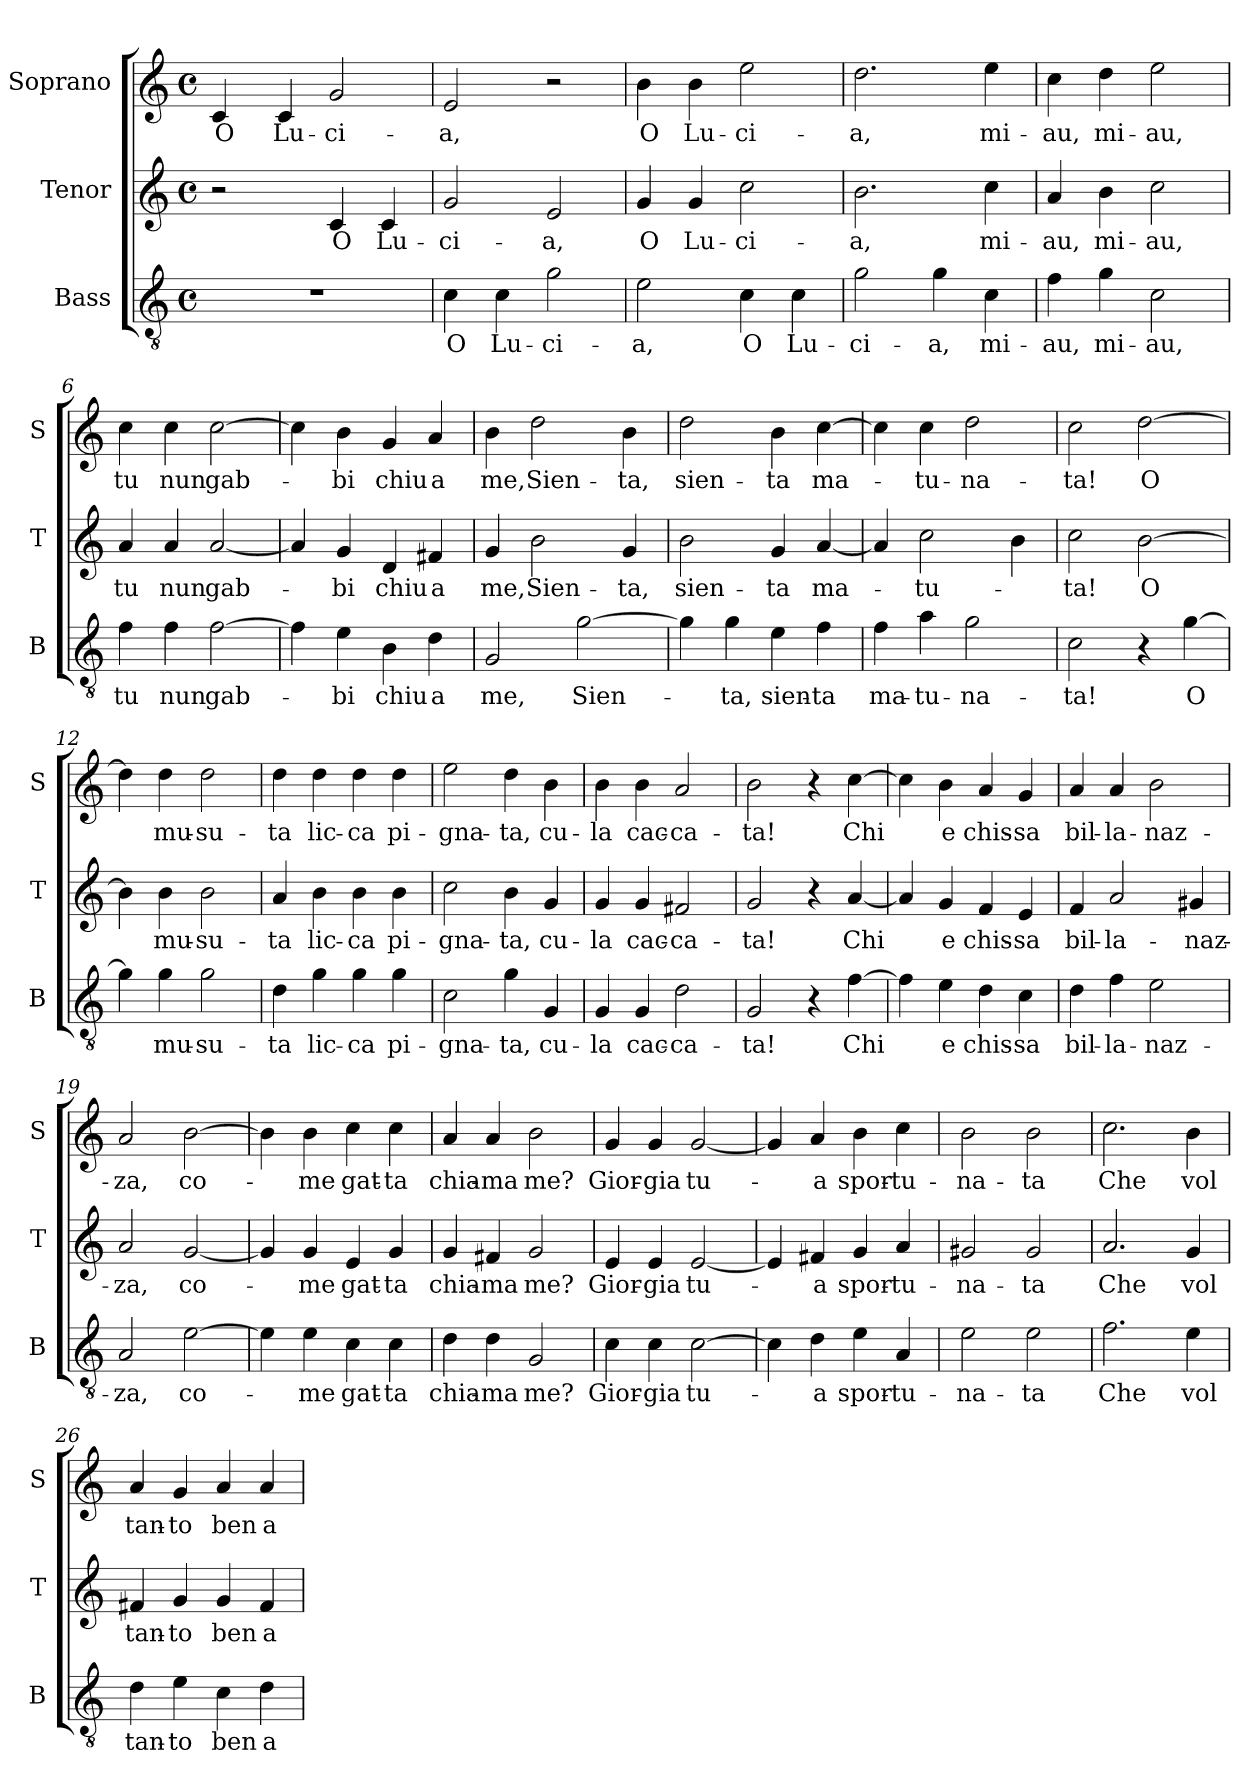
**kern	**text	**kern	**text	**kern	**text
*part3	*part3	*part2	*part2	*part1	*part1
*staff3	*staff3	*staff2	*staff2	*staff1	*staff1
*I"Bass	*	*I"Tenor	*	*I"Soprano	*
*I'B	*	*I'T	*	*I'S	*
*clefGv2	*	*clefG2	*	*clefG2	*
*k[]	*	*k[]	*	*k[]	*
*C:	*	*C:	*	*C:	*
*M4/4	*	*M4/4	*	*M4/4	*
*met(c)	*	*met(c)	*	*met(c)	*
=1	=1	=1	=1	=1	=1
!	!	!	!	!	!LO:LY:b
*	*	*	*	*^	*
1r	.	2r	.	4c/	16ryy	O
.	.	.	.	.	2...ryy	.
!	!	!	!	!	!	!LO:LY:b
.	.	.	.	4c/	.	Lu-
!	!	!	!LO:LY:b	!	!	!LO:LY:b
.	.	4c/	O	2g/	.	-ci-
!	!	!	!LO:LY:b	!	!	!
.	.	4c/	Lu-	.	.	.
=2	=2	=2	=2	=2	=2	=2
!	!LO:LY:b	!	!LO:LY:b	!	!	!LO:LY:b
*	*	*	*	*v	*v	*
4c\	O	2g/	-ci-	2e/	-a,
!	!LO:LY:b	!	!	!	!
4c\	Lu-	.	.	.	.
!	!LO:LY:b	!	!LO:LY:b	!	!
2g\	-ci-	2e/	-a,	2r	.
=3	=3	=3	=3	=3	=3
!	!LO:LY:b	!	!LO:LY:b	!	!LO:LY:b
2e\	-a,	4g/	O	4b\	O
!	!	!	!LO:LY:b	!	!LO:LY:b
.	.	4g/	Lu-	4b\	Lu-
!	!LO:LY:b	!	!LO:LY:b	!	!LO:LY:b
4c\	O	2cc\	-ci-	2ee\	-ci-
!	!LO:LY:b	!	!	!	!
4c\	Lu-	.	.	.	.
=4	=4	=4	=4	=4	=4
!	!LO:LY:b	!	!LO:LY:b	!	!LO:LY:b
2g\	-ci-	2.b\	-a,	2.dd\	-a,
!	!LO:LY:b	!	!	!	!
4g\	-a,	.	.	.	.
!	!LO:LY:b	!	!LO:LY:b	!	!LO:LY:b
4c\	mi-	4cc\	mi-	4ee\	mi-
=5	=5	=5	=5	=5	=5
!	!LO:LY:b	!	!LO:LY:b	!	!LO:LY:b
4f\	-au,	4a/	-au,	4cc\	-au,
!	!LO:LY:b	!	!LO:LY:b	!	!LO:LY:b
4g\	mi-	4b\	mi-	4dd\	mi-
!	!LO:LY:b	!	!LO:LY:b	!	!LO:LY:b
2c\	-au,	2cc\	-au,	2ee\	-au,
=6	=6	=6	=6	=6	=6
!	!LO:LY:b	!	!LO:LY:b	!	!LO:LY:b
4f\	tu	4a/	tu	4cc\	tu
!	!LO:LY:b	!	!LO:LY:b	!	!LO:LY:b
4f\	nun	4a/	nun	4cc\	nun
!	!LO:LY:b	!	!LO:LY:b	!	!LO:LY:b
[2f\	gab-	[2a/	gab-	[2cc\	gab-
!!LO:LB:g=z
=7	=7	=7	=7	=7	=7
4f\]	.	4a/]	.	4cc\]	.
!	!LO:LY:b	!	!LO:LY:b	!	!LO:LY:b
4e\	-bi	4g/	-bi	4b\	-bi
!	!LO:LY:b	!	!LO:LY:b	!	!LO:LY:b
4B\	chiu	4d/	chiu	4g/	chiu
!	!LO:LY:b	!	!LO:LY:b	!	!LO:LY:b
4d\	a	4f#X/	a	4a/	a
=8	=8	=8	=8	=8	=8
!	!LO:LY:b	!	!LO:LY:b	!	!LO:LY:b
2G/	me,	4g/	me,	4b\	me,
!	!	!	!LO:LY:b	!	!LO:LY:b
.	.	2b\	Sien-	2dd\	Sien-
!	!LO:LY:b	!	!	!	!
[2g\	Sien-	.	.	.	.
!	!	!	!LO:LY:b	!	!LO:LY:b
.	.	4g/	-ta,	4b\	-ta,
=9	=9	=9	=9	=9	=9
!	!	!	!LO:LY:b	!	!LO:LY:b
4g\]	.	2b\	sien-	2dd\	sien-
!	!LO:LY:b	!	!	!	!
4g\	-ta,	.	.	.	.
!	!LO:LY:b	!	!LO:LY:b	!	!LO:LY:b
4e\	sien-	4g/	-ta	4b\	-ta
!	!LO:LY:b	!	!LO:LY:b	!	!LO:LY:b
4f\	-ta	[4a/	ma-	[4cc\	ma-
=10	=10	=10	=10	=10	=10
!	!LO:LY:b	!	!	!	!
4f\	ma-	4a/]	.	4cc\]	.
!	!LO:LY:b	!	!LO:LY:b	!	!LO:LY:b
4a\	-tu-	2cc\	-tu-	4cc\	-tu-
!	!LO:LY:b	!	!	!	!LO:LY:b
2g\	-na-	.	.	2dd\	-na-
.	.	4b\	.	.	.
=11	=11	=11	=11	=11	=11
!	!LO:LY:b	!	!LO:LY:b	!	!LO:LY:b
2c\	-ta!	2cc\	-ta!	2cc\	-ta!
!	!	!	!LO:LY:b	!	!LO:LY:b
4r	.	[2b\	O	[2dd\	O
!	!LO:LY:b	!	!	!	!
[4g\	O	.	.	.	.
=12	=12	=12	=12	=12	=12
4g\]	.	4b\]	.	4dd\]	.
!	!LO:LY:b	!	!LO:LY:b	!	!LO:LY:b
4g\	mu-	4b\	mu-	4dd\	mu-
!	!LO:LY:b	!	!LO:LY:b	!	!LO:LY:b
2g\	-su-	2b\	-su-	2dd\	-su-
=13	=13	=13	=13	=13	=13
!	!LO:LY:b	!	!LO:LY:b	!	!LO:LY:b
4d\	-ta	4a/	-ta	4dd\	-ta
!	!LO:LY:b	!	!LO:LY:b	!	!LO:LY:b
4g\	lic-	4b\	lic-	4dd\	lic-
!	!LO:LY:b	!	!LO:LY:b	!	!LO:LY:b
4g\	-ca	4b\	-ca	4dd\	-ca
!	!LO:LY:b	!	!LO:LY:b	!	!LO:LY:b
4g\	pi-	4b\	pi-	4dd\	pi-
!!LO:LB:g=z
=14	=14	=14	=14	=14	=14
!	!LO:LY:b	!	!LO:LY:b	!	!LO:LY:b
2c\	-gna-	2cc\	-gna-	2ee\	-gna-
!	!LO:LY:b	!	!LO:LY:b	!	!LO:LY:b
4g\	-ta,	4b\	-ta,	4dd\	-ta,
!	!LO:LY:b	!	!LO:LY:b	!	!LO:LY:b
4G/	cu-	4g/	cu-	4b\	cu-
=15	=15	=15	=15	=15	=15
!	!LO:LY:b	!	!LO:LY:b	!	!LO:LY:b
4G/	-la	4g/	-la	4b\	-la
!	!LO:LY:b	!	!LO:LY:b	!	!LO:LY:b
4G/	cac-	4g/	cac-	4b\	cac-
!	!LO:LY:b	!	!LO:LY:b	!	!LO:LY:b
2d\	-ca-	2f#X/	-ca-	2a/	-ca-
=16	=16	=16	=16	=16	=16
!	!LO:LY:b	!	!LO:LY:b	!	!LO:LY:b
2G/	-ta!	2g/	-ta!	2b\	-ta!
4r	.	4r	.	4r	.
!	!LO:LY:b	!	!LO:LY:b	!	!LO:LY:b
[4f\	Chi	[4a/	Chi	[4cc\	Chi
=17	=17	=17	=17	=17	=17
4f\]	.	4a/]	.	4cc\]	.
!	!LO:LY:b	!	!LO:LY:b	!	!LO:LY:b
4e\	e	4g/	e	4b\	e
!	!LO:LY:b	!	!LO:LY:b	!	!LO:LY:b
4d\	chis-	4f/	chis-	4a/	chis-
!	!LO:LY:b	!	!LO:LY:b	!	!LO:LY:b
4c\	-sa	4e/	-sa	4g/	-sa
=18	=18	=18	=18	=18	=18
!	!LO:LY:b	!	!LO:LY:b	!	!LO:LY:b
4d\	bil-	4f/	bil-	4a/	bil-
!	!LO:LY:b	!	!LO:LY:b	!	!LO:LY:b
4f\	-la-	2a/	-la-	4a/	-la-
!	!LO:LY:b	!	!	!	!LO:LY:b
2e\	-naz-	.	.	2b\	-naz-
!	!	!	!LO:LY:b	!	!
.	.	4g#X/	-naz-	.	.
=19	=19	=19	=19	=19	=19
!	!LO:LY:b	!	!LO:LY:b	!	!LO:LY:b
2A/	-za,	2a/	-za,	2a/	-za,
!	!LO:LY:b	!	!LO:LY:b	!	!LO:LY:b
[2e\	co-	[2g/	co-	[2b\	co-
=20	=20	=20	=20	=20	=20
4e\]	.	4g/]	.	4b\]	.
!	!LO:LY:b	!	!LO:LY:b	!	!LO:LY:b
4e\	-me	4g/	-me	4b\	-me
!	!LO:LY:b	!	!LO:LY:b	!	!LO:LY:b
4c\	gat-	4e/	gat-	4cc\	gat-
!	!LO:LY:b	!	!LO:LY:b	!	!LO:LY:b
4c\	-ta	4g/	-ta	4cc\	-ta
!!LO:LB:g=z
=21	=21	=21	=21	=21	=21
!	!LO:LY:b	!	!LO:LY:b	!	!LO:LY:b
4d\	chia-	4g/	chia-	4a/	chia-
!	!LO:LY:b	!	!LO:LY:b	!	!LO:LY:b
4d\	-ma	4f#X/	-ma	4a/	-ma
!	!LO:LY:b	!	!LO:LY:b	!	!LO:LY:b
2G/	me?	2g/	me?	2b\	me?
=22	=22	=22	=22	=22	=22
!	!LO:LY:b	!	!LO:LY:b	!	!LO:LY:b
4c\	Gior-	4e/	Gior-	4g/	Gior-
!	!LO:LY:b	!	!LO:LY:b	!	!LO:LY:b
4c\	-gia	4e/	-gia	4g/	-gia
!	!LO:LY:b	!	!LO:LY:b	!	!LO:LY:b
[2c\	tu-	[2e/	tu-	[2g/	tu-
=23	=23	=23	=23	=23	=23
4c\]	.	4e/]	.	4g/]	.
!	!LO:LY:b	!	!LO:LY:b	!	!LO:LY:b
4d\	-a	4f#X/	-a	4a/	-a
!	!LO:LY:b	!	!LO:LY:b	!	!LO:LY:b
4e\	spor-	4g/	spor-	4b\	spor-
!	!LO:LY:b	!	!LO:LY:b	!	!LO:LY:b
4A/	-tu-	4a/	-tu-	4cc\	-tu-
=24	=24	=24	=24	=24	=24
!	!LO:LY:b	!	!LO:LY:b	!	!LO:LY:b
2e\	-na-	2g#X/	-na-	2b\	-na-
!	!LO:LY:b	!	!LO:LY:b	!	!LO:LY:b
2e\	-ta	2g#/	-ta	2b\	-ta
=25	=25	=25	=25	=25	=25
!	!LO:LY:b	!	!LO:LY:b	!	!LO:LY:b
2.f\	Che	2.a/	Che	2.cc\	Che
!	!LO:LY:b	!	!LO:LY:b	!	!LO:LY:b
4e\	vol	4g/	vol	4b\	vol
=26	=26	=26	=26	=26	=26
!	!LO:LY:b	!	!LO:LY:b	!	!LO:LY:b
4d\	tan-	4f#X/	tan-	4a/	tan-
!	!LO:LY:b	!	!LO:LY:b	!	!LO:LY:b
4e\	-to	4g/	-to	4g/	-to
!	!LO:LY:b	!	!LO:LY:b	!	!LO:LY:b
4c\	ben	4g/	ben	4a/	ben
!	!LO:LY:b	!	!LO:LY:b	!	!LO:LY:b
4d\	a	4f#/	a	4a/	a
=	=	=	=	=	=
*-	*-	*-	*-	*-	*-
